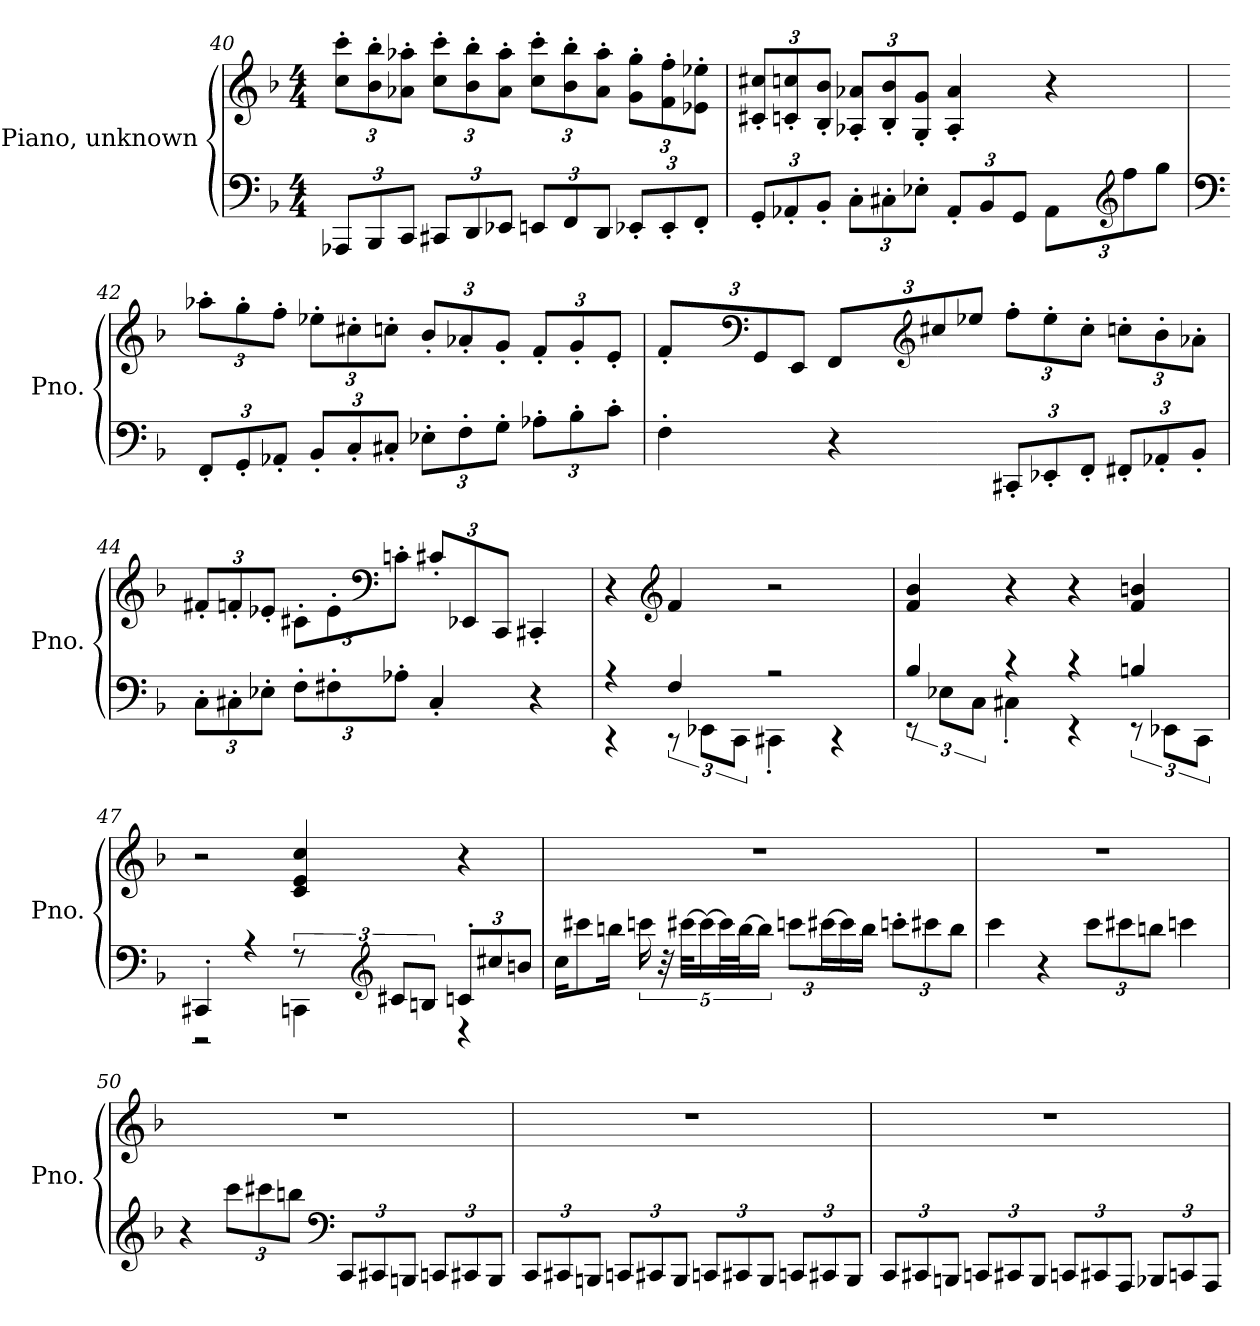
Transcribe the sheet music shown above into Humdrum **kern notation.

**kern	**kern
*part1	*part1
*staff2	*staff1
*I"Piano, unknown	*
*I'Pno.	*
!!LO:LB:g=z
*clefF4	*clefG2
*k[b-]	*k[b-]
*M4/4	*M4/4
*Xbrackettup	*Xbrackettup
=40	=40
12AAA-X/L	12cc\' 12ccc\'L
12BBB-/	12b-\' 12bb-\'
12CC/J	12a-X\' 12aa-X\'J
12CC#X/L	12cc\' 12ccc\'L
12DD/	12b-\' 12bb-\'
12EE-X/J	12a-\' 12aa-\'J
12EEn/L	12cc\' 12ccc\'L
12FF/	12b-\' 12bb-\'
12DD/J	12a-\' 12aa-\'J
12EE-X'/L	12g\' 12gg\'L
12EE-'/	12f\' 12ff\'
12FF'/J	12e-X\' 12ee-X\'J
=41	=41
12GG'/L	12c#X/' 12cc#X/'L
12AA-X'/	12cn/' 12ccn/'
12BB-'/J	12B-/' 12b-/'J
12C'\L	12A-X/' 12a-X/'L
12C#X'\	12B-/' 12b-/'
12E-X'\J	12G/' 12g/'J
12AA-'/L	4A-/' 4a-/'
12BB-/	.
12GG/J	.
12AA-\L	4r
*clefG2	*
12ff\	.
12gg\J	.
!!LO:LB:g=z
=42	=42
*clefF4	*
12FF'/L	12aa-X'\L
12GG'/	12gg'\
12AA-X'/J	12ff'\J
12BB-'/L	12ee-X'\L
12C'/	12cc#X'\
12C#X'/J	12ccn'\J
12E-X'\L	12b-'/L
12F'\	12a-X'/
12G'\J	12g'/J
12A-X'\L	12f'/L
12B-'\	12g'/
12c'\J	12e'/J
=43	=43
4F'\	12f'/L
*	*clefF4
.	12GG/
.	12EE/J
4r	12FF/L
*	*clefG2
.	12cc#X/
.	12ee-X/J
12CC#X'/L	12ff'\L
12EE-X'/	12ee-'\
12FF'/J	12cc#'\J
12FF#X'/L	12ccn'\L
12AA-X'/	12b-'\
12BB-'/J	12a-X'\J
!!LO:LB:g=z
=44	=44
12C'\L	12f#X'/L
12C#X'\	12fn'/
12E-X'\J	12e-X'/J
12F'\L	12c#X'\L
12F#X'\	12e-'\
*	*clefF4
12A-X'\J	12cn'\J
4C#'/	12c#X'/L
.	12EE-X/
.	12CC/J
4r	4CC#X'/
=45	=45
*^	*
4r	4r	4r
*	*	*clefG2
*	*brackettup	*
4F/	12r	4f/
.	12EE-X\L	.
.	12CC\J	.
2r	4CC#X'\	2r
.	4r	.
=46	=46	=46
4B-/	12r	4f/ 4b-/
.	12E-X\L	.
.	12C\J	.
4r	4C#X'\	4r
4r	4r	4r
4Bn/	12r	4f/ 4bn/
.	12EE-X\L	.
.	12CC\J	.
!!LO:PB:g=z
=47	=47	=47
4CC#X'/	2r	2r
4r	.	.
12r	4CCn\	4c/ 4e/ 4cc/
*clefG2	*	*
12c#X/L	.	.
12Bn/J	.	.
*Xbrackettup	*	*
12cn'/L	4r	4r
12cc#X/	.	.
12bn/J	.	.
*v	*v	*
=48	=48
16cc\KL	1r
8ccc#X\	.
16bbn\Jk	.
*brackettup	*
20cccn\	.
40r	.
[40ccc#X\KLL	.
20ccc#\_	.
40ccc#\L]	.
[40bb\J	.
20bb\JJ]	.
*Xbrackettup	*
12cccn\L	.
[24ccc#X\L	.
16ccc#\]	.
16bb\JJ	.
12cccn'\L	.
12ccc#X\	.
12bb\J	.
!!LO:LB:g=z
=49	=49
4ccc\	1r
4r	.
12ccc\L	.
12ccc#X\	.
12bbn\J	.
4cccn\	.
=50	=50
4r	1r
12ccc\L	.
12ccc#X\	.
12bbn\J	.
*clefF4	*
12CC/L	.
12CC#X/	.
12BBBn/J	.
12CCn/L	.
12CC#X/	.
12BBB/J	.
!!LO:LB:g=z
=51	=51
12CC/L	1r
12CC#X/	.
12BBBn/J	.
12CCn/L	.
12CC#X/	.
12BBB/J	.
12CCn/L	.
12CC#X/	.
12BBB/J	.
12CCn/L	.
12CC#X/	.
12BBB/J	.
=52	=52
12CC/L	1r
12CC#X/	.
12BBBn/J	.
12CCn/L	.
12CC#X/	.
12BBB/J	.
12CCn/L	.
12CC#X/	.
12AAA/J	.
12BBB-X/L	.
12CCn/	.
12AAA/J	.
=	=
*-	*-
